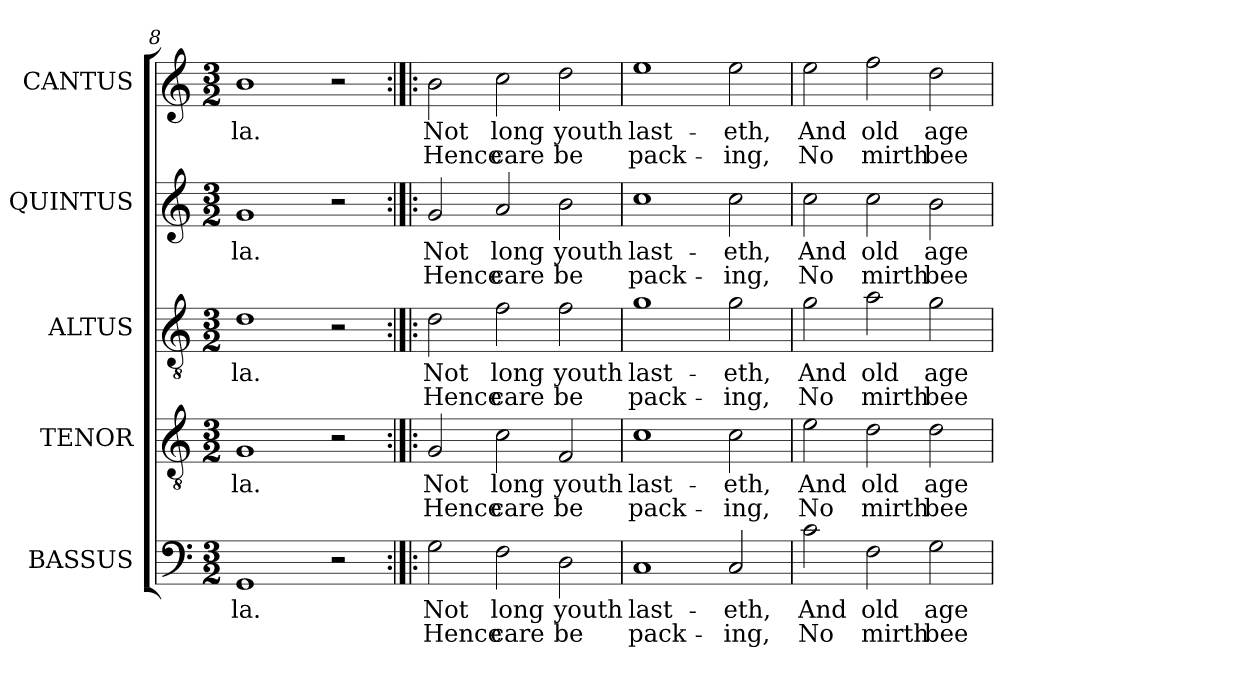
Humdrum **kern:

**kern	**text	**text	**kern	**text	**text	**kern	**text	**text	**kern	**text	**text	**kern	**text	**text
*part5	*part5	*part5	*part4	*part4	*part4	*part3	*part3	*part3	*part2	*part2	*part2	*part1	*part1	*part1
*staff5	*staff5	*staff5	*staff4	*staff4	*staff4	*staff3	*staff3	*staff3	*staff2	*staff2	*staff2	*staff1	*staff1	*staff1
*I"BASSUS	*	*	*I"TENOR	*	*	*I"ALTUS	*	*	*I"QUINTUS	*	*	*I"CANTUS	*	*
*I'B	*	*	*	*	*	*I'T	*	*	*	*	*	*I'S	*	*
*clefF4	*	*	*clefGv2	*	*	*clefGv2	*	*	*clefG2	*	*	*clefG2	*	*
*	*	*	*ITrd7c12	*	*	*ITrd7c12	*	*	*	*	*	*	*	*
*k[]	*	*	*k[]	*	*	*k[]	*	*	*k[]	*	*	*k[]	*	*
*C:	*	*	*C:	*	*	*C:	*	*	*C:	*	*	*C:	*	*
*M3/2	*	*	*M3/2	*	*	*M3/2	*	*	*M3/2	*	*	*M3/2	*	*
=8	=8	=8	=8	=8	=8	=8	=8	=8	=8	=8	=8	=8	=8	=8
!	!LO:LY:b:color=#000000	!	!	!	!	!	!	!	!	!	!	!	!	!
!	!	!	!	!LO:LY:b:color=#000000	!	!	!	!	!	!	!	!	!	!
!	!	!	!	!	!	!	!LO:LY:b:color=#000000	!	!	!	!	!	!	!
!	!	!	!	!	!	!	!	!	!	!LO:LY:b:color=#000000	!	!	!	!
!	!	!	!	!	!	!	!	!	!	!	!	!	!LO:LY:b:color=#000000	!
1GGi	la.	.	1GGi	la.	.	1Di	la.	.	1gi	la.	.	1bi	la.	.
2r	.	.	2r	.	.	2r	.	.	2r	.	.	2r	.	.
!!LO:PB:g=z
=9:|!|:	=9:|!|:	=9:|!|:	=9:|!|:	=9:|!|:	=9:|!|:	=9:|!|:	=9:|!|:	=9:|!|:	=9:|!|:	=9:|!|:	=9:|!|:	=9:|!|:	=9:|!|:	=9:|!|:
!	!LO:LY:b:color=#000000	!LO:LY:b:color=#000000	!	!	!	!	!	!	!	!	!	!	!	!
!	!	!	!	!LO:LY:b:color=#000000	!LO:LY:b:color=#000000	!	!	!	!	!	!	!	!	!
!	!	!	!	!	!	!	!LO:LY:b:color=#000000	!LO:LY:b:color=#000000	!	!	!	!	!	!
!	!	!	!	!	!	!	!	!	!	!LO:LY:b:color=#000000	!LO:LY:b:color=#000000	!	!	!
!	!	!	!	!	!	!	!	!	!	!	!	!	!LO:LY:b:color=#000000	!LO:LY:b:color=#000000
2Gi\	Not	Hence	2GGi/	Not	Hence	2Di\	Not	Hence	2gi/	Not	Hence	2bi\	Not	Hence
!	!LO:LY:b:color=#000000	!LO:LY:b:color=#000000	!	!	!	!	!	!	!	!	!	!	!	!
!	!	!	!	!LO:LY:b:color=#000000	!LO:LY:b:color=#000000	!	!	!	!	!	!	!	!	!
!	!	!	!	!	!	!	!LO:LY:b:color=#000000	!LO:LY:b:color=#000000	!	!	!	!	!	!
!	!	!	!	!	!	!	!	!	!	!LO:LY:b:color=#000000	!LO:LY:b:color=#000000	!	!	!
!	!	!	!	!	!	!	!	!	!	!	!	!	!LO:LY:b:color=#000000	!LO:LY:b:color=#000000
2Fi\	long	care	2Ci\	long	care	2Fi\	long	care	2ai/	long	care	2cci\	long	care
!	!LO:LY:b:color=#000000	!LO:LY:b:color=#000000	!	!	!	!	!	!	!	!	!	!	!	!
!	!	!	!	!LO:LY:b:color=#000000	!LO:LY:b:color=#000000	!	!	!	!	!	!	!	!	!
!	!	!	!	!	!	!	!LO:LY:b:color=#000000	!LO:LY:b:color=#000000	!	!	!	!	!	!
!	!	!	!	!	!	!	!	!	!	!LO:LY:b:color=#000000	!LO:LY:b:color=#000000	!	!	!
!	!	!	!	!	!	!	!	!	!	!	!	!	!LO:LY:b:color=#000000	!LO:LY:b:color=#000000
2Di\	youth	be	2FFi/	youth	be	2Fi\	youth	be	2bi\	youth	be	2ddi\	youth	be
=10	=10	=10	=10	=10	=10	=10	=10	=10	=10	=10	=10	=10	=10	=10
!	!LO:LY:b:color=#000000	!LO:LY:b:color=#000000	!	!	!	!	!	!	!	!	!	!	!	!
!	!	!	!	!LO:LY:b:color=#000000	!LO:LY:b:color=#000000	!	!	!	!	!	!	!	!	!
!	!	!	!	!	!	!	!LO:LY:b:color=#000000	!LO:LY:b:color=#000000	!	!	!	!	!	!
!	!	!	!	!	!	!	!	!	!	!LO:LY:b:color=#000000	!LO:LY:b:color=#000000	!	!	!
!	!	!	!	!	!	!	!	!	!	!	!	!	!LO:LY:b:color=#000000	!LO:LY:b:color=#000000
1Ci	last-	pack-	1Ci	last-	pack-	1Gi	last-	pack-	1cci	last-	pack-	1eei	last-	pack-
!	!LO:LY:b:color=#000000	!LO:LY:b:color=#000000	!	!	!	!	!	!	!	!	!	!	!	!
!	!	!	!	!LO:LY:b:color=#000000	!LO:LY:b:color=#000000	!	!	!	!	!	!	!	!	!
!	!	!	!	!	!	!	!LO:LY:b:color=#000000	!LO:LY:b:color=#000000	!	!	!	!	!	!
!	!	!	!	!	!	!	!	!	!	!LO:LY:b:color=#000000	!LO:LY:b:color=#000000	!	!	!
!	!	!	!	!	!	!	!	!	!	!	!	!	!LO:LY:b:color=#000000	!LO:LY:b:color=#000000
2Ci/	-eth,	-ing,	2Ci\	-eth,	-ing,	2Gi\	-eth,	-ing,	2cci\	-eth,	-ing,	2eei\	-eth,	-ing,
=11	=11	=11	=11	=11	=11	=11	=11	=11	=11	=11	=11	=11	=11	=11
!	!LO:LY:b:color=#000000	!LO:LY:b:color=#000000	!	!	!	!	!	!	!	!	!	!	!	!
!	!	!	!	!LO:LY:b:color=#000000	!LO:LY:b:color=#000000	!	!	!	!	!	!	!	!	!
!	!	!	!	!	!	!	!LO:LY:b:color=#000000	!LO:LY:b:color=#000000	!	!	!	!	!	!
!	!	!	!	!	!	!	!	!	!	!LO:LY:b:color=#000000	!LO:LY:b:color=#000000	!	!	!
!	!	!	!	!	!	!	!	!	!	!	!	!	!LO:LY:b:color=#000000	!LO:LY:b:color=#000000
2ci\	And	No	2Ei\	And	No	2Gi\	And	No	2cci\	And	No	2eei\	And	No
!	!LO:LY:b:color=#000000	!LO:LY:b:color=#000000	!	!	!	!	!	!	!	!	!	!	!	!
!	!	!	!	!LO:LY:b:color=#000000	!LO:LY:b:color=#000000	!	!	!	!	!	!	!	!	!
!	!	!	!	!	!	!	!LO:LY:b:color=#000000	!LO:LY:b:color=#000000	!	!	!	!	!	!
!	!	!	!	!	!	!	!	!	!	!LO:LY:b:color=#000000	!LO:LY:b:color=#000000	!	!	!
!	!	!	!	!	!	!	!	!	!	!	!	!	!LO:LY:b:color=#000000	!LO:LY:b:color=#000000
2Fi\	old	mirth	2Di\	old	mirth	2Ai\	old	mirth	2cci\	old	mirth	2ffi\	old	mirth
!	!LO:LY:b:color=#000000	!LO:LY:b:color=#000000	!	!	!	!	!	!	!	!	!	!	!	!
!	!	!	!	!LO:LY:b:color=#000000	!LO:LY:b:color=#000000	!	!	!	!	!	!	!	!	!
!	!	!	!	!	!	!	!LO:LY:b:color=#000000	!LO:LY:b:color=#000000	!	!	!	!	!	!
!	!	!	!	!	!	!	!	!	!	!LO:LY:b:color=#000000	!LO:LY:b:color=#000000	!	!	!
!	!	!	!	!	!	!	!	!	!	!	!	!	!LO:LY:b:color=#000000	!LO:LY:b:color=#000000
2Gi\	age	bee	2Di\	age	bee	2Gi\	age	bee	2bi\	age	bee	2ddi\	age	bee
=	=	=	=	=	=	=	=	=	=	=	=	=	=	=
*-	*-	*-	*-	*-	*-	*-	*-	*-	*-	*-	*-	*-	*-	*-
